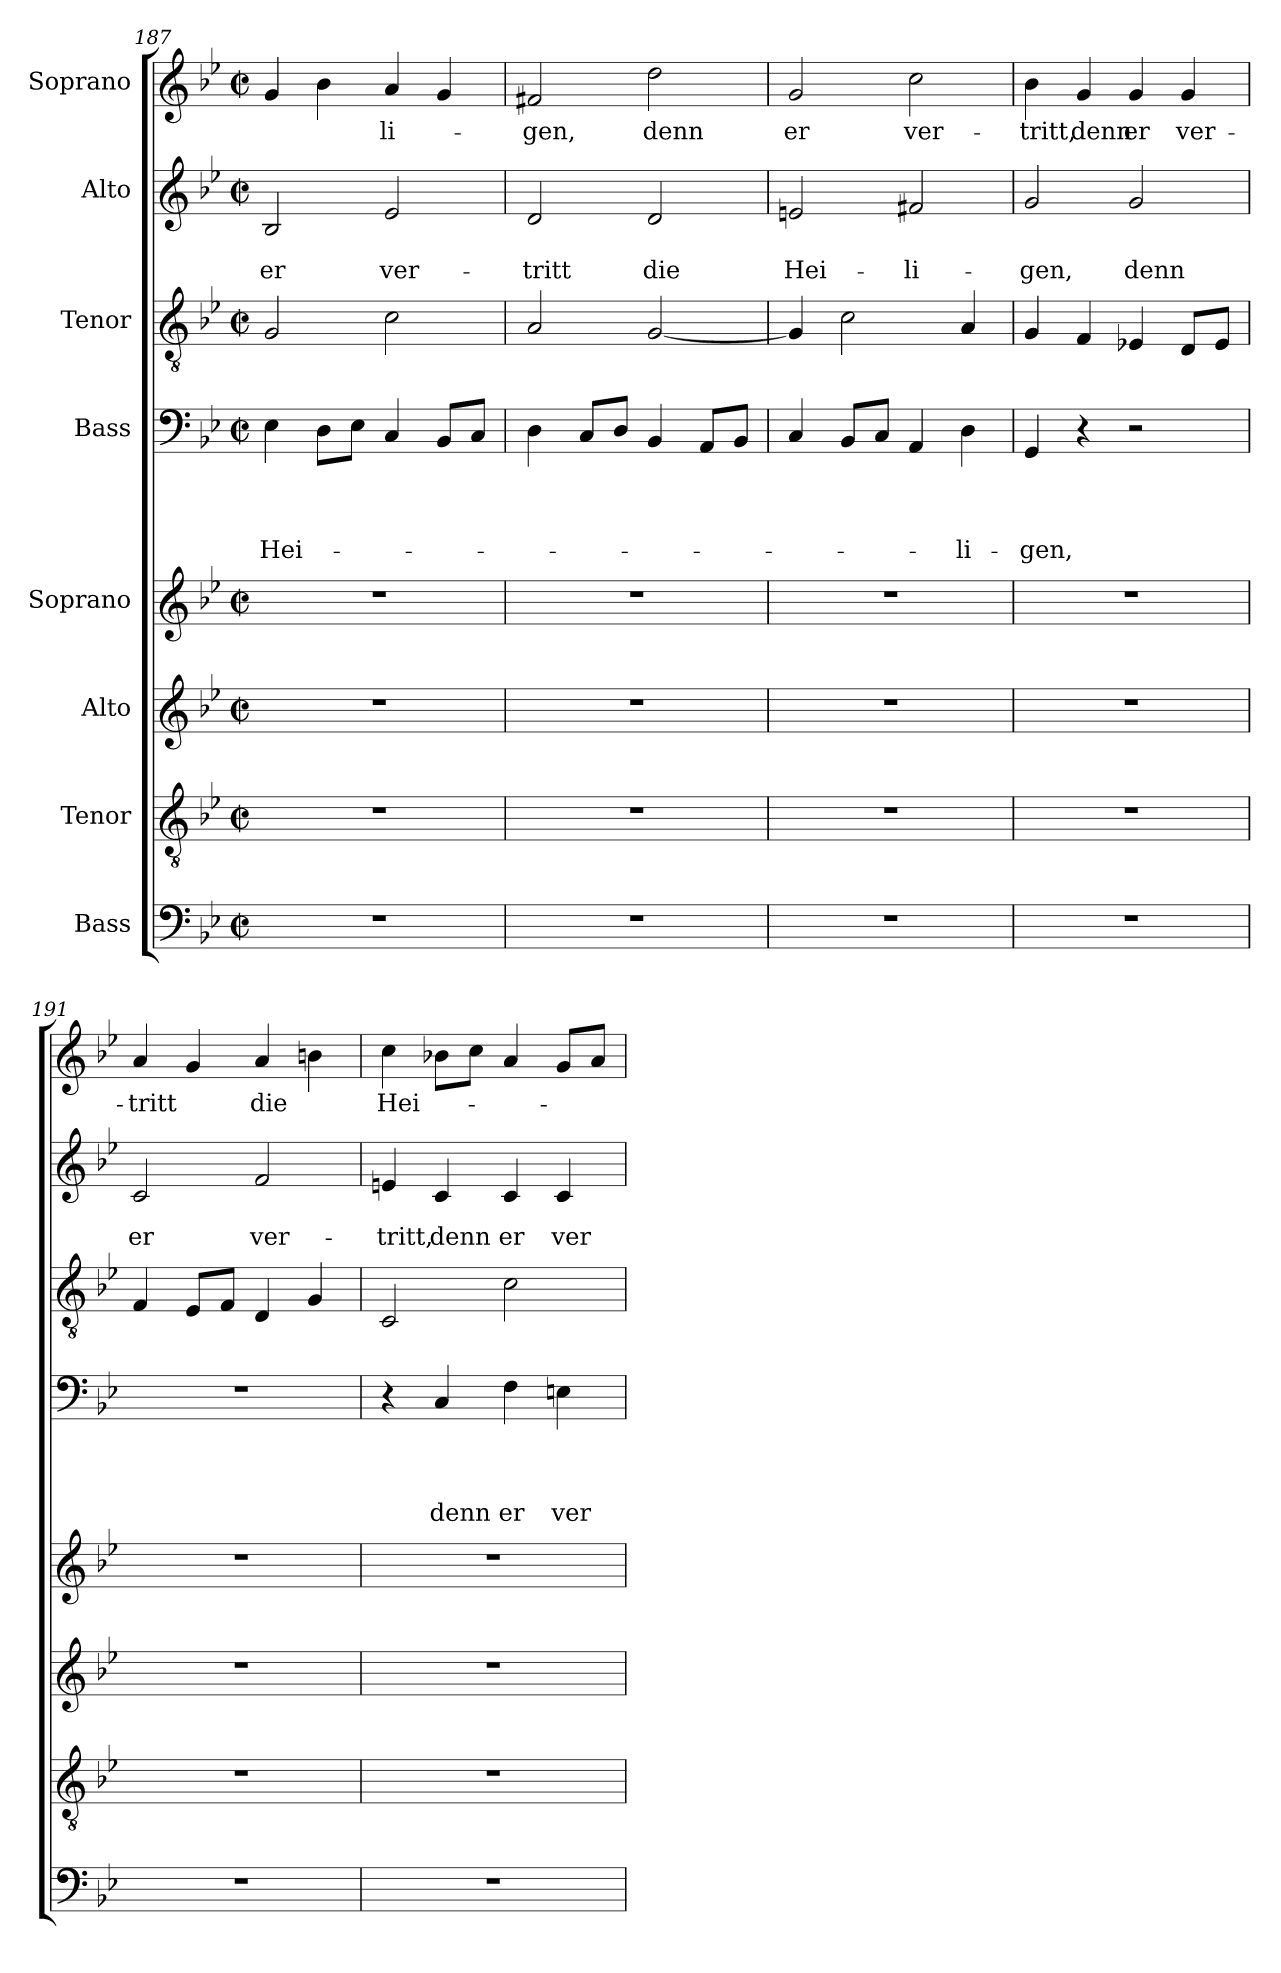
**kern	**kern	**kern	**kern	**kern	**text	**text	**text	**text	**kern	**kern	**text	**text	**kern	**text
*part8	*part7	*part6	*part5	*part4	*part4	*part4	*part4	*part4	*part3	*part2	*part2	*part2	*part1	*part1
*staff8	*staff7	*staff6	*staff5	*staff4	*staff4	*staff4	*staff4	*staff4	*staff3	*staff2	*staff2	*staff2	*staff1	*staff1
*I"Bass	*I"Tenor	*I"Alto	*I"Soprano	*I"Bass	*	*	*	*	*I"Tenor	*I"Alto	*	*	*I"Soprano	*
*clefF4	*clefGv2	*clefG2	*clefG2	*clefF4	*	*	*	*	*clefGv2	*clefG2	*	*	*clefG2	*
*k[b-e-]	*k[b-e-]	*k[b-e-]	*k[b-e-]	*k[b-e-]	*	*	*	*	*k[b-e-]	*k[b-e-]	*	*	*k[b-e-]	*
*B-:	*B-:	*B-:	*B-:	*B-:	*	*	*	*	*B-:	*B-:	*	*	*B-:	*
*M2/2	*M2/2	*M2/2	*M2/2	*M2/2	*	*	*	*	*M2/2	*M2/2	*	*	*M2/2	*
*met(c|)	*met(c|)	*met(c|)	*met(c|)	*met(c|)	*	*	*	*	*met(c|)	*met(c|)	*	*	*met(c|)	*
=187	=187	=187	=187	=187	=187	=187	=187	=187	=187	=187	=187	=187	=187	=187
!	!	!	!	!	!	!	!	!LO:LY:b	!	!	!	!LO:LY:b	!	!
1r	1r	1r	1r	4E-\	.	.	.	Hei-	2G/	2B-/	.	er	4g/	.
.	.	.	.	8D\L	.	.	.	.	.	.	.	.	4b-\	.
.	.	.	.	8E-\J	.	.	.	.	.	.	.	.	.	.
!	!	!	!	!	!	!	!	!	!	!	!	!LO:LY:b	!	!LO:LY:b
.	.	.	.	4C/	.	.	.	.	2c\	2e-/	.	ver-	4a/	-li-
.	.	.	.	8BB-/L	.	.	.	.	.	.	.	.	4g/	.
.	.	.	.	8C/J	.	.	.	.	.	.	.	.	.	.
=188	=188	=188	=188	=188	=188	=188	=188	=188	=188	=188	=188	=188	=188	=188
!	!	!	!	!	!	!	!	!	!	!	!	!LO:LY:b	!	!LO:LY:b
1r	1r	1r	1r	4D\	.	.	.	.	2A/	2d/	.	-tritt	2f#X/	-gen,
.	.	.	.	8C/L	.	.	.	.	.	.	.	.	.	.
.	.	.	.	8D/J	.	.	.	.	.	.	.	.	.	.
!	!	!	!	!	!	!	!	!	!	!	!	!LO:LY:b	!	!LO:LY:b
.	.	.	.	4BB-/	.	.	.	.	[<2G/	2d/	.	die	2dd\	denn
.	.	.	.	8AA/L	.	.	.	.	.	.	.	.	.	.
.	.	.	.	8BB-/J	.	.	.	.	.	.	.	.	.	.
=189	=189	=189	=189	=189	=189	=189	=189	=189	=189	=189	=189	=189	=189	=189
!	!	!	!	!	!	!	!	!	!	!	!	!LO:LY:b	!	!LO:LY:b
1r	1r	1r	1r	4C/	.	.	.	.	4G/]	2en/	.	Hei-	2g/	er
.	.	.	.	8BB-/L	.	.	.	.	2c\	.	.	.	.	.
.	.	.	.	8C/J	.	.	.	.	.	.	.	.	.	.
!	!	!	!	!	!	!	!	!	!	!	!	!LO:LY:b	!	!LO:LY:b
.	.	.	.	4AA/	.	.	.	.	.	2f#X/	.	-li-	2cc\	ver-
!	!	!	!	!	!	!	!	!LO:LY:b	!	!	!	!	!	!
.	.	.	.	4D\	.	.	.	-li-	4A/	.	.	.	.	.
=190	=190	=190	=190	=190	=190	=190	=190	=190	=190	=190	=190	=190	=190	=190
!	!	!	!	!	!	!	!	!LO:LY:b	!	!	!	!LO:LY:b	!	!LO:LY:b
1r	1r	1r	1r	4GG/	.	.	.	-gen,	4G/	2g/	.	-gen,	4b-\	-tritt,
!	!	!	!	!	!	!	!	!	!	!	!	!	!	!LO:LY:b
.	.	.	.	4r	.	.	.	.	4F/	.	.	.	4g/	denn
!	!	!	!	!	!	!	!	!	!	!	!	!LO:LY:b	!	!LO:LY:b
.	.	.	.	2r	.	.	.	.	4E-X/	2g/	.	denn	4g/	er
!	!	!	!	!	!	!	!	!	!	!	!	!	!	!LO:LY:b
.	.	.	.	.	.	.	.	.	8D/L	.	.	.	4g/	ver-
.	.	.	.	.	.	.	.	.	8E-/J	.	.	.	.	.
!!LO:LB:g=z
=191	=191	=191	=191	=191	=191	=191	=191	=191	=191	=191	=191	=191	=191	=191
!	!	!	!	!	!	!	!	!	!	!	!	!LO:LY:b	!	!LO:LY:b
1r	1r	1r	1r	1r	.	.	.	.	4F/	2c/	.	er	4a/	-tritt
.	.	.	.	.	.	.	.	.	8E-/L	.	.	.	4g/	.
.	.	.	.	.	.	.	.	.	8F/J	.	.	.	.	.
!	!	!	!	!	!	!	!	!	!	!	!	!LO:LY:b	!	!LO:LY:b
.	.	.	.	.	.	.	.	.	4D/	2f/	.	ver-	4a/	die
.	.	.	.	.	.	.	.	.	4G/	.	.	.	4bn\	.
=192	=192	=192	=192	=192	=192	=192	=192	=192	=192	=192	=192	=192	=192	=192
!	!	!	!	!	!	!	!	!	!	!	!	!LO:LY:b	!	!LO:LY:b
1r	1r	1r	1r	4r	.	.	.	.	2C/	4en/	.	-tritt,	4cc\	Hei-
!	!	!	!	!	!	!	!	!LO:LY:b	!	!	!	!LO:LY:b	!	!
.	.	.	.	4C/	.	.	.	denn	.	4c/	.	denn	8b-X\L	.
.	.	.	.	.	.	.	.	.	.	.	.	.	8cc\J	.
!	!	!	!	!	!	!	!	!LO:LY:b	!	!	!	!LO:LY:b	!	!
.	.	.	.	4F\	.	.	.	er	2c\	4c/	.	er	4a/	.
!	!	!	!	!	!	!	!	!LO:LY:b	!	!	!	!LO:LY:b	!	!
.	.	.	.	4En\	.	.	.	ver-	.	4c/	.	ver-	8g/L	.
.	.	.	.	.	.	.	.	.	.	.	.	.	8a/J	.
=	=	=	=	=	=	=	=	=	=	=	=	=	=	=
*-	*-	*-	*-	*-	*-	*-	*-	*-	*-	*-	*-	*-	*-	*-
